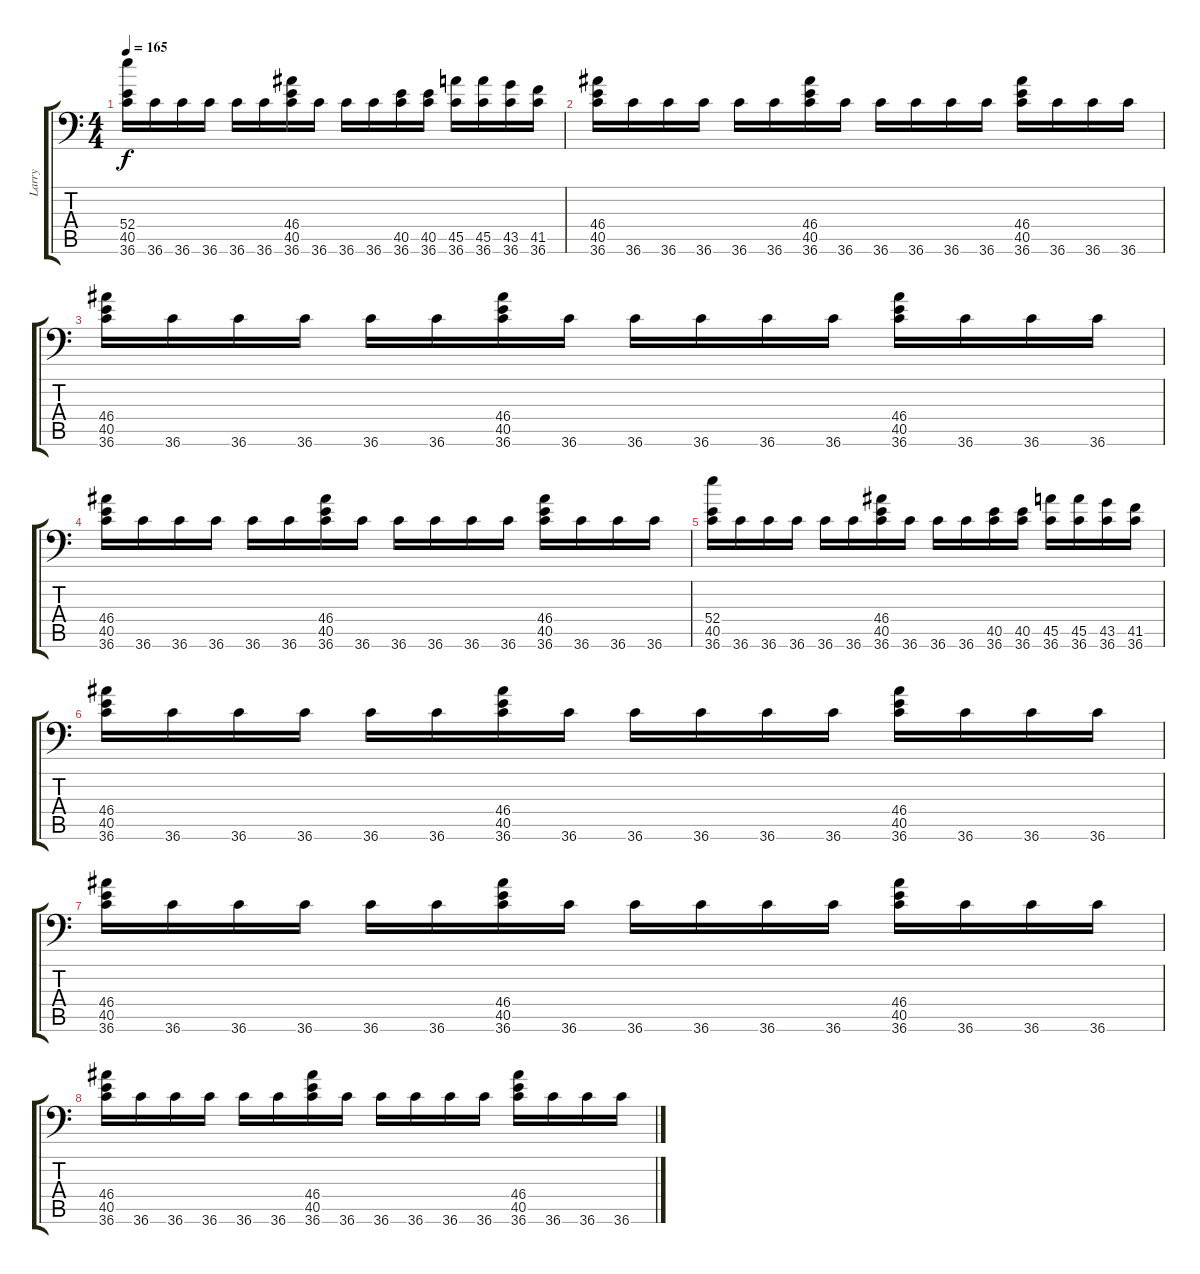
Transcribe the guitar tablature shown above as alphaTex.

\track ("Larry" "Larry") {instrument acousticgrandpiano}
\staff {score tabs}
\tuning (C-1 C-1 C-1 C-1 C-1 C-1) {hide}
\ts (4 4)
\tempo 165
\clef f4
\ks c
(52.4 40.5 36.6).16{dy f} 36.6.16 36.6.16 36.6.16 36.6.16 36.6.16 (46.4 40.5 36.6).16 36.6.16 36.6.16 36.6.16 (40.5 36.6).16 (40.5 36.6).16 (45.5 36.6).16 (45.5 36.6).16 (43.5 36.6).16 (41.5 36.6).16 |
(46.4 40.5 36.6).16 36.6.16 36.6.16 36.6.16 36.6.16 36.6.16 (46.4 40.5 36.6).16 36.6.16 36.6.16 36.6.16 36.6.16 36.6.16 (46.4 40.5 36.6).16 36.6.16 36.6.16 36.6.16 |
(46.4 40.5 36.6).16 36.6.16 36.6.16 36.6.16 36.6.16 36.6.16 (46.4 40.5 36.6).16 36.6.16 36.6.16 36.6.16 36.6.16 36.6.16 (46.4 40.5 36.6).16 36.6.16 36.6.16 36.6.16 |
(46.4 40.5 36.6).16 36.6.16 36.6.16 36.6.16 36.6.16 36.6.16 (46.4 40.5 36.6).16 36.6.16 36.6.16 36.6.16 36.6.16 36.6.16 (46.4 40.5 36.6).16 36.6.16 36.6.16 36.6.16 |
(52.4 40.5 36.6).16 36.6.16 36.6.16 36.6.16 36.6.16 36.6.16 (46.4 40.5 36.6).16 36.6.16 36.6.16 36.6.16 (40.5 36.6).16 (40.5 36.6).16 (45.5 36.6).16 (45.5 36.6).16 (43.5 36.6).16 (41.5 36.6).16 |
(46.4 40.5 36.6).16 36.6.16 36.6.16 36.6.16 36.6.16 36.6.16 (46.4 40.5 36.6).16 36.6.16 36.6.16 36.6.16 36.6.16 36.6.16 (46.4 40.5 36.6).16 36.6.16 36.6.16 36.6.16 |
(46.4 40.5 36.6).16 36.6.16 36.6.16 36.6.16 36.6.16 36.6.16 (46.4 40.5 36.6).16 36.6.16 36.6.16 36.6.16 36.6.16 36.6.16 (46.4 40.5 36.6).16 36.6.16 36.6.16 36.6.16 |
(46.4 40.5 36.6).16 36.6.16 36.6.16 36.6.16 36.6.16 36.6.16 (46.4 40.5 36.6).16 36.6.16 36.6.16 36.6.16 36.6.16 36.6.16 (46.4 40.5 36.6).16 36.6.16 36.6.16 36.6.16
